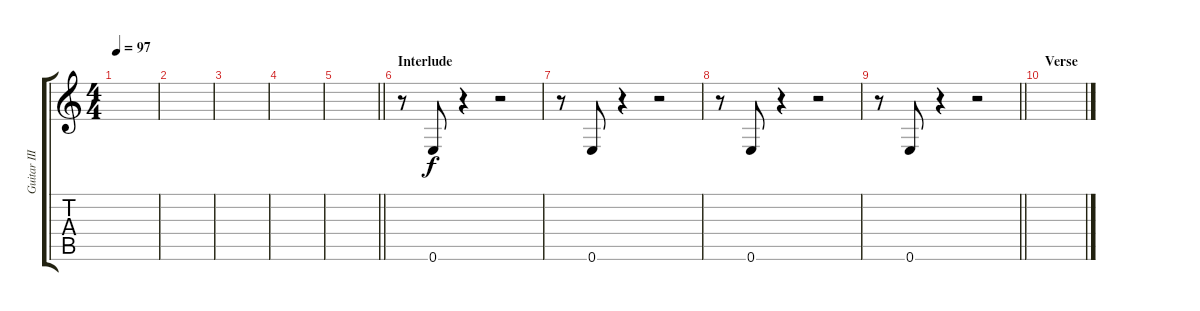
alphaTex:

\track ("Guitar III" "Guitar III") {instrument electricguitarclean}
\staff {score tabs}
\tuning (E4 B3 G3 D3 A2 E2) {hide}
\ts (4 4)
\tempo 97
\clef g2
\ks c
|
|
|
|
\barLineRight lightlight
|
\section ("" "Interlude")
r.8 0.6.8 r.4 r.2 |
r.8 0.6.8 r.4 r.2 |
r.8 0.6.8 r.4 r.2 |
\barLineRight lightlight
r.8 0.6.8 r.4 r.2 |
\section ("" "Verse")
